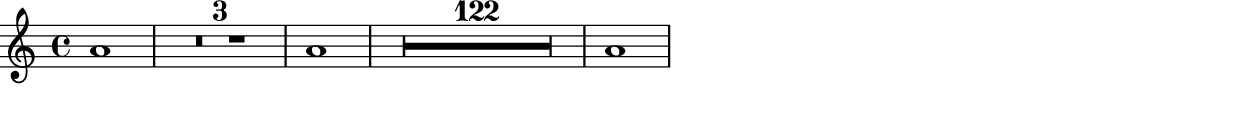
%% Generated by lilypond-book
%% Options: [exampleindent=10.16\mm,fragment,indent=0\mm,line-width=160\mm,paper-height=845.047\pt,paper-width=597.508\pt,papersize='(cons (* 597.508 pt) (* 845.047 pt)),quote,relative=2]
\include "lilypond-book-preamble.ly"


% ****************************************************************
% Start cut-&-pastable-section
% ****************************************************************

#(ly:set-option 'eps-box-padding 3.000000)



\paper {
  #(set-paper-size '(cons (* 597.508 pt) (* 845.047 pt)))
  indent = 0\mm
  line-width = 160\mm
  % offset the left padding, also add 1mm as lilypond creates cropped
  % images with a little space on the right
  line-width = #(- line-width (* mm  3.000000) (* mm 1))
  line-width = 160\mm - 2.0 * 10.16\mm
  % offset the left padding, also add 1mm as lilypond creates cropped
  % images with a little space on the right
  line-width = #(- line-width (* mm  3.000000) (* mm 1))
}

\layout {
  
}


\relative c''
{


% ****************************************************************
% ly snippet contents follows:
% ****************************************************************
\sourcefileline 6141
a1
\set Score.skipBars = ##t
R1*3
a1
\set Score.skipBars = ##t
R1*122
a1


% ****************************************************************
% end ly snippet
% ****************************************************************
}
